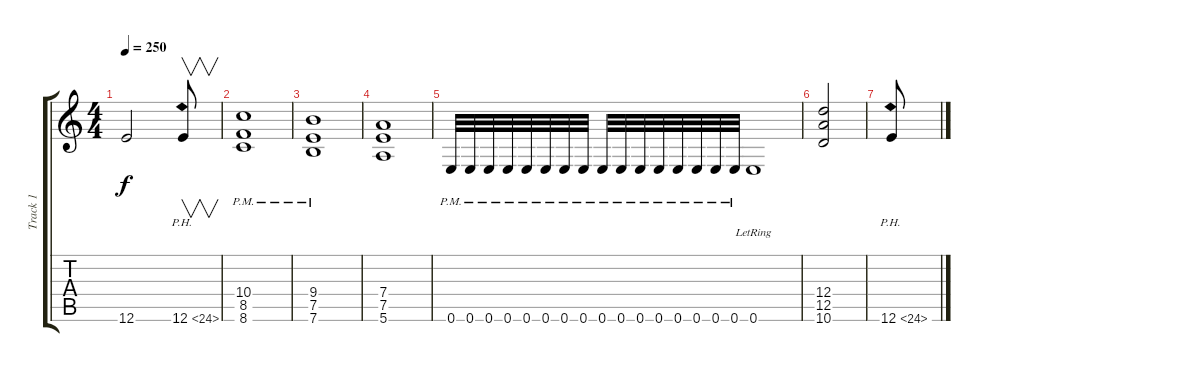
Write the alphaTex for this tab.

\track ("Track 1" "Track 1") {instrument distortionguitar}
\staff {score tabs}
\tuning (E4 B3 G3 D3 A2 E2) {hide}
\ts (4 4)
\tempo 250
\clef g2
\ks c
12.6.2{dy f} 12.6{ph 12}.8{v} |
(10.4{pm} 8.5 8.6).1 |
(9.4{pm} 7.5 7.6).1 |
(7.4 7.5 5.6).1 |
0.6{pm}.32 0.6{pm}.32 0.6{pm}.32 0.6{pm}.32 0.6{pm}.32 0.6{pm}.32 0.6{pm}.32 0.6{pm}.32 0.6{pm}.32 0.6{pm}.32 0.6{pm}.32 0.6{pm}.32 0.6{pm}.32 0.6{pm}.32 0.6{pm}.32 0.6{pm}.32 0.6{lr}.1 |
(12.4 12.5 10.6).2 |
12.6{ph 12}.8
